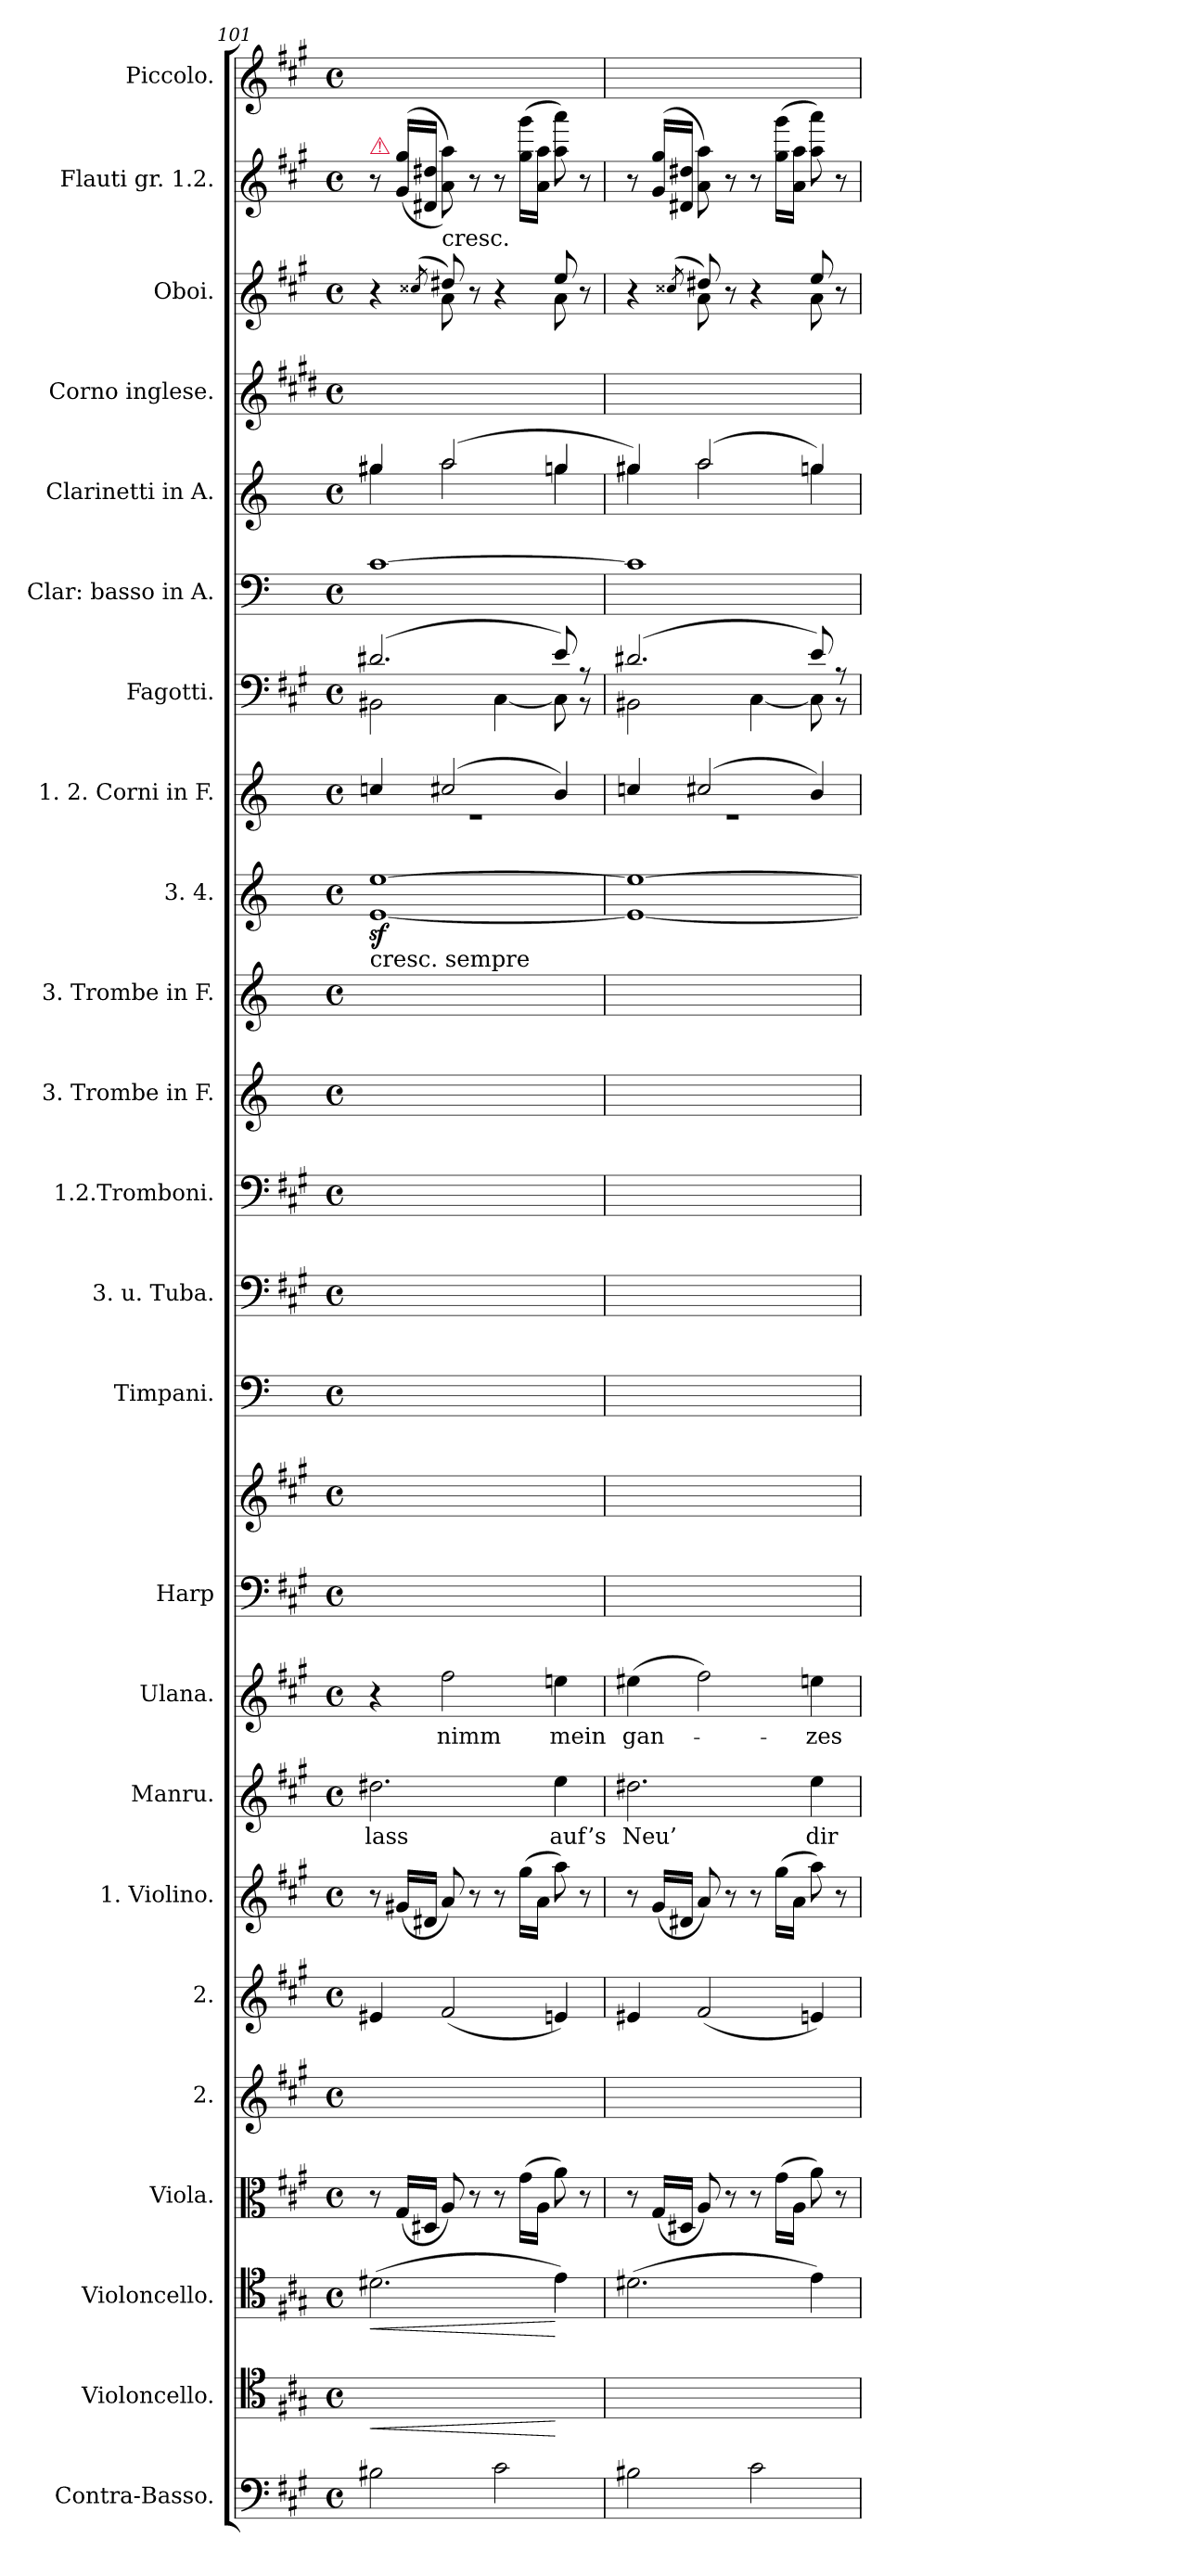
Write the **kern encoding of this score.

**kern	**kern	**dynam	**kern	**dynam	**kern	**kern	**kern	**kern	**kern	**text	**kern	**text	**kern	**kern	**kern	**kern	**kern	**kern	**kern	**kern	**kern	**kern	**kern	**kern	**kern	**kern	**kern	**kern
*part24	*part23	*part23	*part22	*part22	*part21	*part20	*part19	*part18	*part17	*part17	*part16	*part16	*part15	*part15	*part14	*part13	*part12	*part11	*part10	*part9	*part8	*part7	*part6	*part5	*part4	*part3	*part2	*part1
*staff25	*staff24	*staff24	*staff23	*staff23	*staff22	*staff21	*staff20	*staff19	*staff18	*staff18	*staff17	*staff17	*staff16	*staff15	*staff14	*staff13	*staff12	*staff11	*staff10	*staff9	*staff8	*staff7	*staff6	*staff5	*staff4	*staff3	*staff2	*staff1
*I"Contra-Basso.	*I"Violoncello.	*	*I"Violoncello.	*	*I"Viola.	*I"2.	*I"2.	*I"1. Violino.	*I"Manru.	*	*I"Ulana.	*	*I"Harp	*	*I"Timpani.	*I"3. u. Tuba.	*I"1.2.Tromboni.	*I"3. Trombe in F.	*I"3. Trombe in F.	*I"3. 4.	*I"1. 2. Corni in F.	*I"Fagotti.	*I"Clar: basso in A.	*I"Clarinetti in A.	*I"Corno inglese.	*I"Oboi.	*I"Flauti gr. 1.2.	*I"Piccolo.
*I'C.-B.	*	*	*	*	*I'Vl.	*	*	*I'1. Viol.	*	*	*	*	*	*	*I'Timp.	*I'3. u. Tub.	*I'1.2. Tromb.	*	*I'Trombe.	*	*I'1. 2. Corni.	*I'Fag.	*I'basso.	*I'1.2. Clar. A.	*I'Cor.ingl.	*I'Ob.	*I'Fl.	*
*clefF4	*clefC4	*	*clefC4	*	*clefC3	*clefG2	*clefG2	*clefG2	*clefG2	*	*clefG2	*	*clefF4	*clefG2	*clefF4	*clefF4	*clefF4	*clefG2	*clefG2	*clefG2	*clefG2	*clefF4	*clefF4	*clefG2	*clefG2	*clefG2	*clefG2	*clefG2
*	*	*	*	*	*	*	*	*	*ITrd8c12	*	*	*	*	*	*	*	*	*ITrd-3c-5	*ITrd-3c-5	*ITrd4c7	*ITrd4c7	*	*ITrd2c3	*ITrd2c3	*ITrd4c7	*	*	*
*k[f#c#g#]	*k[f#c#g#]	*	*k[f#c#g#]	*	*k[f#c#g#]	*k[f#c#g#]	*k[f#c#g#]	*k[f#c#g#]	*k[f#c#g#]	*	*k[f#c#g#]	*	*k[f#c#g#]	*k[f#c#g#]	*k[]	*k[f#c#g#]	*k[f#c#g#]	*k[b-]	*k[b-]	*k[b-]	*k[b-]	*k[f#c#g#]	*k[f#c#g#]	*k[f#c#g#]	*k[f#c#g#]	*k[f#c#g#]	*k[f#c#g#]	*k[f#c#g#]
*M4/4	*M4/4	*	*M4/4	*	*M4/4	*M4/4	*M4/4	*M4/4	*M4/4	*	*M4/4	*	*M4/4	*M4/4	*M4/4	*M4/4	*M4/4	*M4/4	*M4/4	*M4/4	*M4/4	*M4/4	*M4/4	*M4/4	*M4/4	*M4/4	*M4/4	*M4/4
*met(c)	*met(c)	*	*met(c)	*	*met(c)	*met(c)	*met(c)	*met(c)	*met(c)	*	*met(c)	*	*met(c)	*met(c)	*met(c)	*met(c)	*met(c)	*met(c)	*met(c)	*met(c)	*met(c)	*met(c)	*met(c)	*met(c)	*met(c)	*met(c)	*met(c)	*met(c)
=101	=101	=101	=101	=101	=101	=101	=101	=101	=101	=101	=101	=101	=101	=101	=101	=101	=101	=101	=101	=101	=101	=101	=101	=101	=101	=101	=101	=101
!	!	!	!	!	!	!	!	!	!	!	!	!	!	!	!	!	!	!	!	!	!	!	!	!	!	!	!LO:TX:a:color=crimson:t=⚠	!
!	!	!	!	!	!	!	!	!	!	!	!	!	!	!	!	!	!	!	!	!LO:TX:b:t=cresc. sempre	!	!	!	!	!	!	!	!
!	!	!LO:HP:b	!	!LO:HP:b	!	!	!	!	!	!	!	!	!	!	!	!	!	!	!	!	!	!	!	!	!	!	!	!
*	*	*	*	*	*	*	*	*	*	*	*	*	*	*	*	*	*	*	*	*	*^	*^	*	*^	*	*^	*	*
2B#X\	(2.d#X\yy	<	(2.d#X\	<	8r	4e#X/yy	4e#X/	8r	2.d#X\	lass	4r	.	1ryy	1ryy	1ryy	1ryy	1ryy	1ryy	1ryy	[1Az> [1az>	4fn/	1re	(2.d#X/	2BB#X\	[1A	4ee#X/	4ee#X\	1ryy	4r	4ryy	8r	1ryy
.	.	.	.	.	(16G#/LL	.	.	(16g#X/LL	.	.	.	.	.	.	.	.	.	.	.	.	.	.	.	.	.	.	.	.	.	.	(<(>16g#/ 16gg#/LL	.
.	.	.	.	.	16D#X/JJ	.	.	16d#X/JJ	.	.	.	.	.	.	.	.	.	.	.	.	.	.	.	.	.	.	.	.	.	.	16d#X/ 16dd#X/JJ	.
.	.	.	.	.	.	.	.	.	.	.	.	.	.	.	.	.	.	.	.	.	.	.	.	.	.	.	.	.	(8qcc##X/	.	.	.
!	!	!	!	!	!	!	!	!	!	!	!	!	!	!	!	!	!	!	!	!	!	!	!	!	!	!	!	!	!LO:TX:t=cresc.	!	!	!
.	.	.	.	.	8A/)	(2f#/yy	(2f#/	8a/)	.	.	2ff#\	nimm	.	.	.	.	.	.	.	.	(2f#X/	.	.	.	.	(2ff#/	2ff#\	.	8dd#X/)	8a\	8a\ 8aa\))	.
.	.	.	.	.	8r	.	.	8r	.	.	.	.	.	.	.	.	.	.	.	.	.	.	.	.	.	.	.	.	8r	8ryy	8r	.
2c#\	.	.	.	.	8r	.	.	8r	.	.	.	.	.	.	.	.	.	.	.	.	.	.	.	[4C#\	.	.	.	.	4r	4ryy	8r	.
.	.	.	.	.	(16g#\LL	.	.	(16gg#\LL	.	.	.	.	.	.	.	.	.	.	.	.	.	.	.	.	.	.	.	.	.	.	(16gg#\ 16ggg#\LL	.
.	.	.	.	.	16A\JJ	.	.	16a\JJ	.	.	.	.	.	.	.	.	.	.	.	.	.	.	.	.	.	.	.	.	.	.	16a\ 16aa\JJ	.
.	4e\yy)	[	4e\)	[	8a\)	4en/yy)	4en/)	8aa\)	4e\	auf’s	4een\	mein	.	.	.	.	.	.	.	.	4e/)	.	8e/)	8C#\]	.	4een/	4ee\	.	8ee/	8a\	8aa\ 8aaa\)	.
.	.	.	.	.	8r	.	.	8r	.	.	.	.	.	.	.	.	.	.	.	.	.	.	8rA	8rBB	.	.	.	.	8r	8ryy	8r	.
=102	=102	=102	=102	=102	=102	=102	=102	=102	=102	=102	=102	=102	=102	=102	=102	=102	=102	=102	=102	=102	=102	=102	=102	=102	=102	=102	=102	=102	=102	=102	=102	=102
2B#X\	(2.d#X\yy	.	(2.d#X\	.	8r	4e#X/yy	4e#X/	8r	2.d#X\	Neu’	(4ee#X\	gan-	1ryy	1ryy	1ryy	1ryy	1ryy	1ryy	1ryy	1A_ 1a_	4fn/	1re	(2.d#X/	2BB#X\	1A]	4ee#X/)	4ee#X\	1ryy	4r	4ryy	8r	1ryy
.	.	.	.	.	(16G#/LL	.	.	(16g#/LL	.	.	.	.	.	.	.	.	.	.	.	.	.	.	.	.	.	.	.	.	.	.	(16g#/ 16gg#/LL	.
.	.	.	.	.	16D#X/JJ	.	.	16d#X/JJ	.	.	.	.	.	.	.	.	.	.	.	.	.	.	.	.	.	.	.	.	.	.	16d#X/ 16dd#X/JJ	.
.	.	.	.	.	.	.	.	.	.	.	.	.	.	.	.	.	.	.	.	.	.	.	.	.	.	.	.	.	(8qcc##X/	.	.	.
.	.	.	.	.	8A/)	(2f#/yy	(2f#/	8a/)	.	.	2ff#\)	.	.	.	.	.	.	.	.	.	(2f#X/	.	.	.	.	(2ff#/	2ff#\	.	8dd#X/)	8a\	8a\ 8aa\)	.
.	.	.	.	.	8r	.	.	8r	.	.	.	.	.	.	.	.	.	.	.	.	.	.	.	.	.	.	.	.	8r	8ryy	8r	.
2c#\	.	.	.	.	8r	.	.	8r	.	.	.	.	.	.	.	.	.	.	.	.	.	.	.	[4C#\	.	.	.	.	4r	4ryy	8r	.
.	.	.	.	.	(16g#\LL	.	.	(16gg#\LL	.	.	.	.	.	.	.	.	.	.	.	.	.	.	.	.	.	.	.	.	.	.	(16gg#\ 16ggg#\LL	.
.	.	.	.	.	16A\JJ	.	.	16a\JJ	.	.	.	.	.	.	.	.	.	.	.	.	.	.	.	.	.	.	.	.	.	.	16a\ 16aa\JJ	.
.	4e\yy)	.	4e\)	.	8a\)	4en/yy)	4en/)	8aa\)	4e\	dir	4een\	-zes	.	.	.	.	.	.	.	.	4e/)	.	8e/)	8C#\]	.	4een/)	4ee\	.	8ee/	8a\	8aa\ 8aaa\)	.
.	.	.	.	.	8r	.	.	8r	.	.	.	.	.	.	.	.	.	.	.	.	.	.	8rA	8rBB	.	.	.	.	8r	8ryy	8r	.
*	*	*	*	*	*	*	*	*	*	*	*	*	*	*	*	*	*	*	*	*	*v	*v	*	*	*	*v	*v	*	*v	*v	*	*
*	*	*	*	*	*	*	*	*	*	*	*	*	*	*	*	*	*	*	*	*	*	*v	*v	*	*	*	*	*	*
=	=	=	=	=	=	=	=	=	=	=	=	=	=	=	=	=	=	=	=	=	=	=	=	=	=	=	=	=
*-	*-	*-	*-	*-	*-	*-	*-	*-	*-	*-	*-	*-	*-	*-	*-	*-	*-	*-	*-	*-	*-	*-	*-	*-	*-	*-	*-	*-
